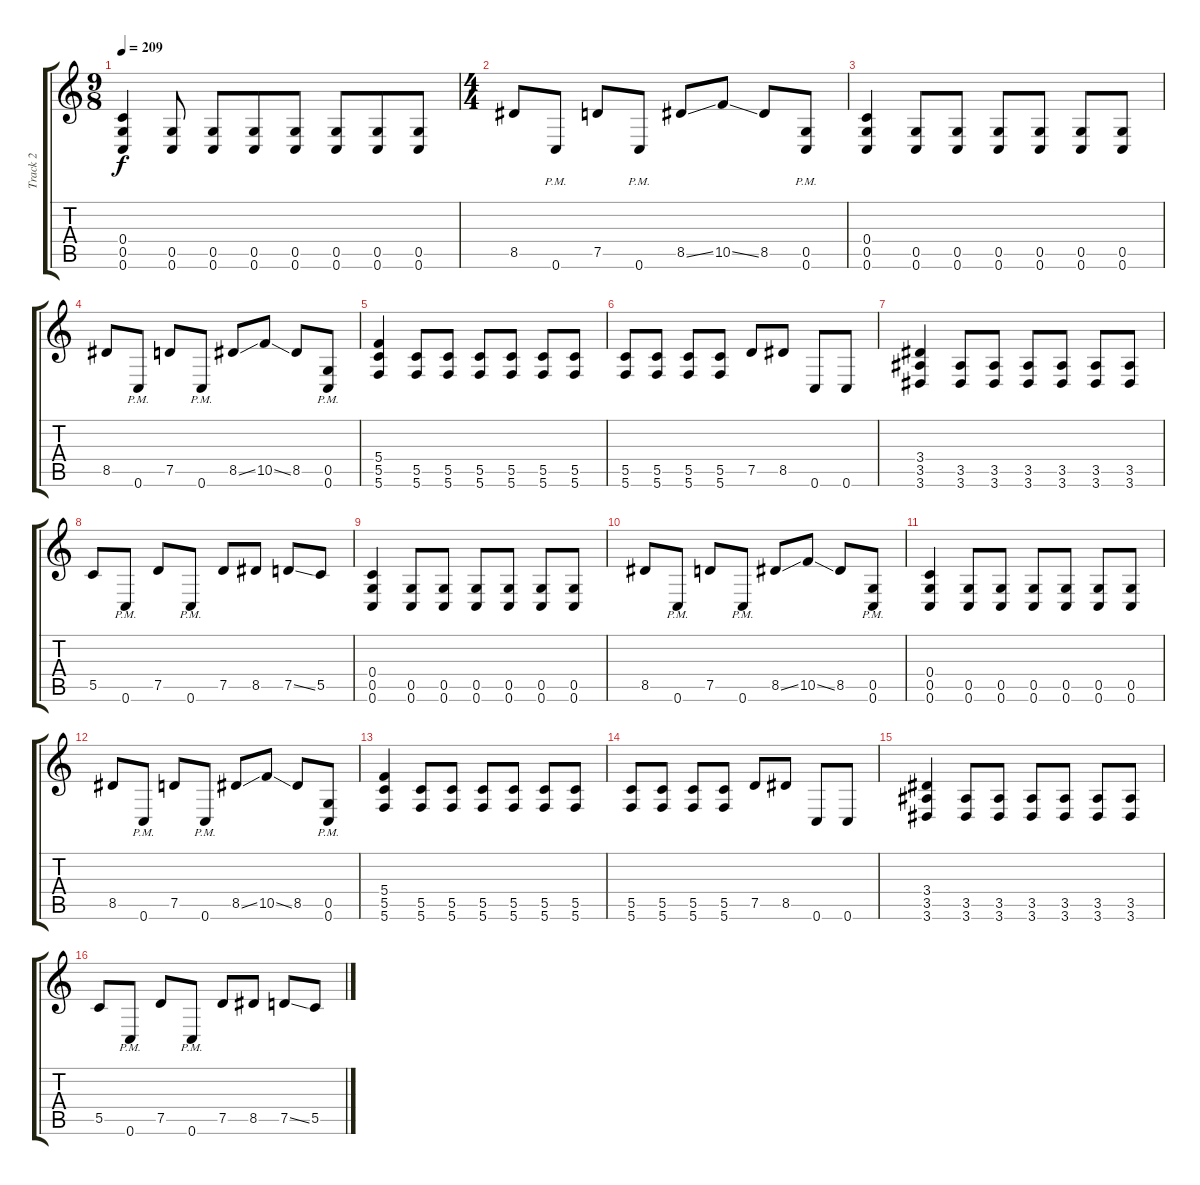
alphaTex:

\track ("Track 2" "Track 2") {instrument distortionguitar}
\staff {score tabs}
\tuning (D4 A3 F3 C3 G2 C2) {hide}
\ts (9 8)
\section ("" "")
\tempo 209
\clef g2
\ks c
(0.4 0.5 0.6).4{dy f} (0.5 0.6).8 (0.5 0.6).8 (0.5 0.6).8 (0.5 0.6).8 (0.5 0.6).8 (0.5 0.6).8 (0.5 0.6).8 |
\ts (4 4)
8.5.8 0.6{pm}.8 7.5.8 0.6{pm}.8 8.5{ss}.8 10.5{ss}.8 8.5.8 (0.5{pm} 0.6{pm}).8 |
(0.4 0.5 0.6).4 (0.5 0.6).8 (0.5 0.6).8 (0.5 0.6).8 (0.5 0.6).8 (0.5 0.6).8 (0.5 0.6).8 |
8.5.8 0.6{pm}.8 7.5.8 0.6{pm}.8 8.5{ss}.8 10.5{ss}.8 8.5.8 (0.5{pm} 0.6{pm}).8 |
(5.4 5.5 5.6).4 (5.5 5.6).8 (5.5 5.6).8 (5.5 5.6).8 (5.5 5.6).8 (5.5 5.6).8 (5.5 5.6).8 |
(5.5 5.6).8 (5.5 5.6).8 (5.5 5.6).8 (5.5 5.6).8 7.5.8 8.5.8 0.6.8 0.6.8 |
(3.4 3.5 3.6).4 (3.5 3.6).8 (3.5 3.6).8 (3.5 3.6).8 (3.5 3.6).8 (3.5 3.6).8 (3.5 3.6).8 |
5.5.8 0.6{pm}.8 7.5.8 0.6{pm}.8 7.5.8 8.5.8 7.5{ss}.8 5.5.8 |
(0.4 0.5 0.6).4 (0.5 0.6).8 (0.5 0.6).8 (0.5 0.6).8 (0.5 0.6).8 (0.5 0.6).8 (0.5 0.6).8 |
8.5.8 0.6{pm}.8 7.5.8 0.6{pm}.8 8.5{ss}.8 10.5{ss}.8 8.5.8 (0.5{pm} 0.6{pm}).8 |
(0.4 0.5 0.6).4 (0.5 0.6).8 (0.5 0.6).8 (0.5 0.6).8 (0.5 0.6).8 (0.5 0.6).8 (0.5 0.6).8 |
8.5.8 0.6{pm}.8 7.5.8 0.6{pm}.8 8.5{ss}.8 10.5{ss}.8 8.5.8 (0.5{pm} 0.6{pm}).8 |
(5.4 5.5 5.6).4 (5.5 5.6).8 (5.5 5.6).8 (5.5 5.6).8 (5.5 5.6).8 (5.5 5.6).8 (5.5 5.6).8 |
(5.5 5.6).8 (5.5 5.6).8 (5.5 5.6).8 (5.5 5.6).8 7.5.8 8.5.8 0.6.8 0.6.8 |
(3.4 3.5 3.6).4 (3.5 3.6).8 (3.5 3.6).8 (3.5 3.6).8 (3.5 3.6).8 (3.5 3.6).8 (3.5 3.6).8 |
5.5.8 0.6{pm}.8 7.5.8 0.6{pm}.8 7.5.8 8.5.8 7.5{ss}.8 5.5.8
